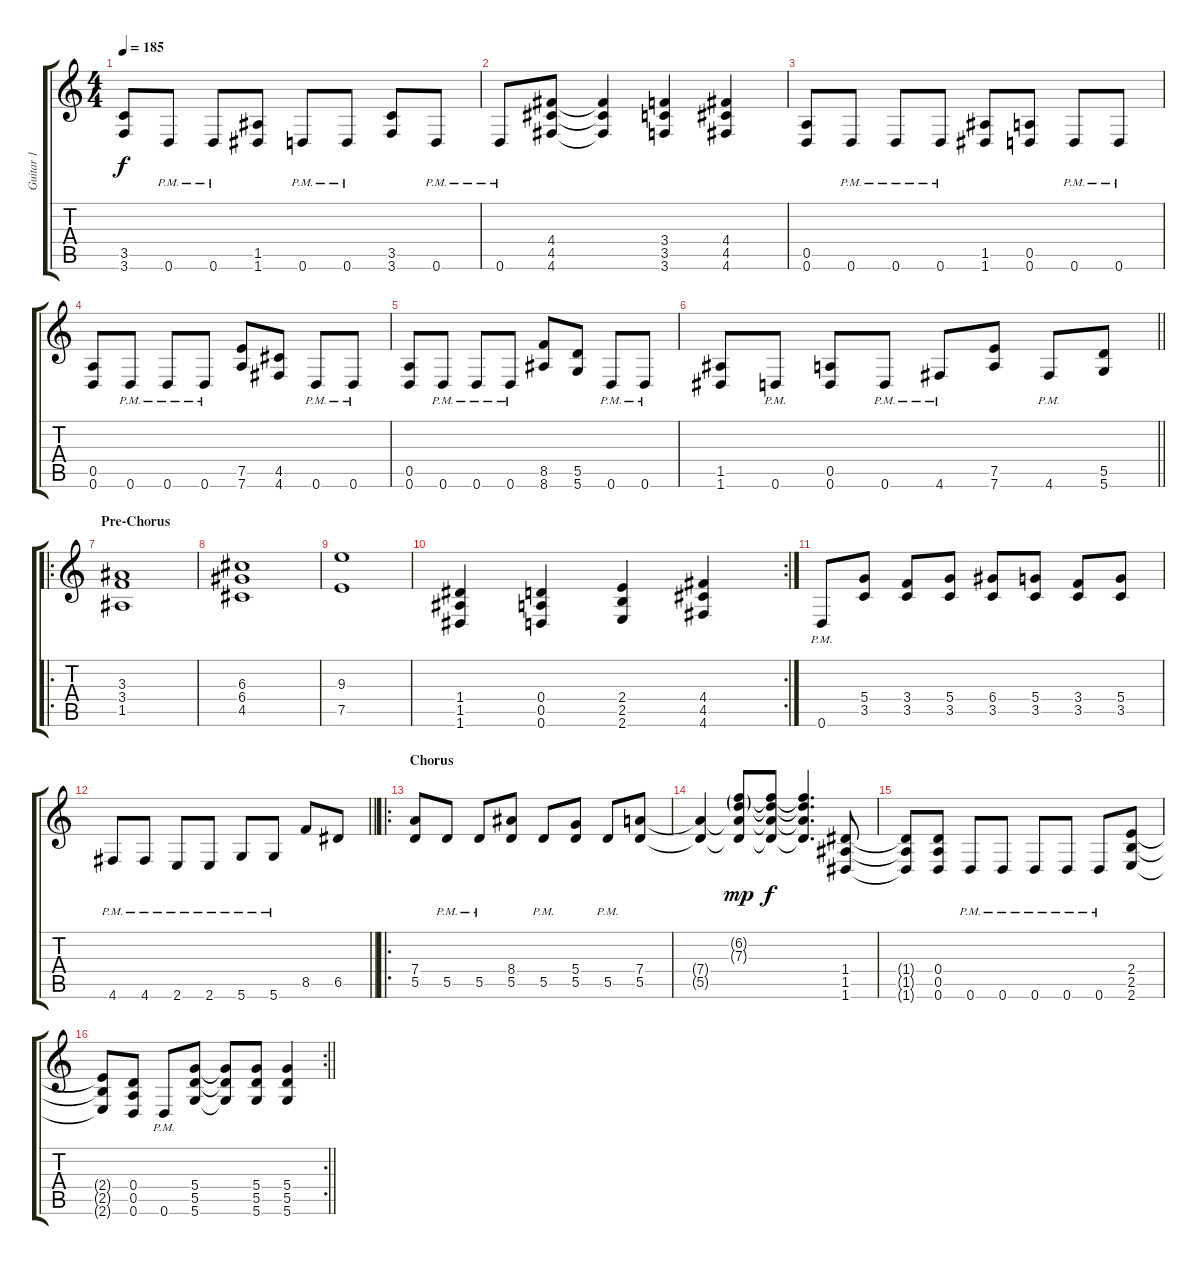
\track ("Guitar 1" "Guitar 1") {instrument overdrivenguitar}
\staff {score tabs}
\tuning (E4 B3 G3 D3 A2 D2) {hide}
\ts (4 4)
\tempo 185
\clef g2
\ks c
(3.5 3.6).8{dy f} 0.6{pm}.8 0.6{pm}.8 (1.5 1.6).8 0.6{pm}.8 0.6{pm}.8 (3.5 3.6).8 0.6{pm}.8 |
0.6{pm}.8 (4.4 4.5 4.6).8 (4.4{t} 4.5{t} 4.6{t}).4 (3.4 3.5 3.6).4 (4.4 4.5 4.6).4 |
(0.5 0.6).8 0.6{pm}.8 0.6{pm}.8 0.6{pm}.8 (1.5 1.6).8 (0.5 0.6).8 0.6{pm}.8 0.6{pm}.8 |
(0.5 0.6).8 0.6{pm}.8 0.6{pm}.8 0.6{pm}.8 (7.5 7.6).8 (4.5 4.6).8 0.6{pm}.8 0.6{pm}.8 |
(0.5 0.6).8 0.6{pm}.8 0.6{pm}.8 0.6{pm}.8 (8.5 8.6).8 (5.5 5.6).8 0.6{pm}.8 0.6{pm}.8 |
\barLineRight lightlight
(1.5 1.6).8 0.6{pm}.8 (0.5 0.6).8 0.6{pm}.8 4.6{pm}.8 (7.5 7.6).8 4.6{pm}.8 (5.5 5.6).8 |
\ro
\section ("" "Pre-Chorus")
(3.3 3.4 1.5).1 |
(6.3 6.4 4.5).1 |
(9.3 7.5).1 |
\rc 2
(1.4 1.5 1.6).4 (0.4 0.5 0.6).4 (2.4 2.5 2.6).4 (4.4 4.5 4.6).4 |
0.6{pm}.8 (5.4 3.5).8 (3.4 3.5).8 (5.4 3.5).8 (6.4 3.5).8 (5.4 3.5).8 (3.4 3.5).8 (5.4 3.5).8 |
\barLineRight lightlight
4.6{pm}.8 4.6{pm}.8 2.6{pm}.8 2.6{pm}.8 5.6{pm}.8 5.6{pm}.8 8.5.8 6.5.8 |
\ro
\section ("" "Chorus")
(7.4 5.5).8 5.5{pm}.8 5.5{pm}.8 (8.4 5.5).8 5.5{pm}.8 (5.4 5.5).8 5.5{pm}.8 (7.4 5.5).8 |
(7.4{t} 5.5{t}).4 (6.2{g} 7.3{g} 7.4{t} 5.5{t}).8{dy mp} (6.2{t} 7.3{t} 7.4{t} 5.5{t}).8{dy f} (6.2{t} 7.3{t} 7.4{t} 5.5{t}).4{d} (1.4 1.5 1.6).8 |
(1.4{t} 1.5{t} 1.6{t}).8 (0.4 0.5 0.6).8 0.6{pm}.8 0.6{pm}.8 0.6{pm}.8 0.6{pm}.8 0.6{pm}.8 (2.4 2.5 2.6).8 |
\rc 2
\barLineRight lightlight
(2.4{t} 2.5{t} 2.6{t}).8 (0.4 0.5 0.6).8 0.6{pm}.8 (5.4 5.5 5.6).8 (5.4{t} 5.5{t} 5.6{t}).8 (5.4 5.5 5.6).8 (5.4 5.5 5.6).4
